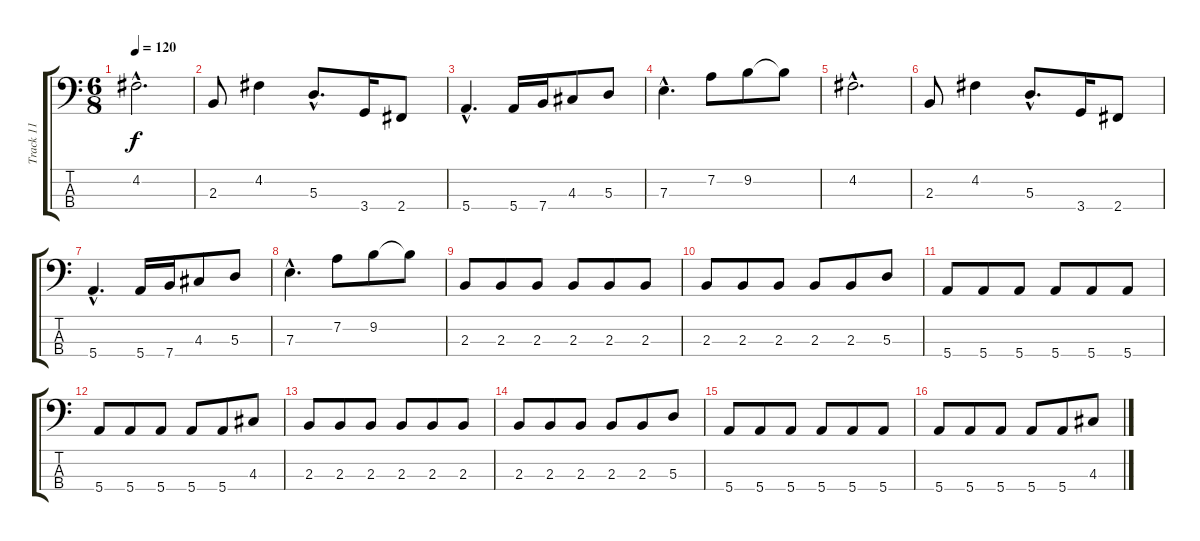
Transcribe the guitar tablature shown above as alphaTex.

\track ("Track 11" "Track 11") {instrument electricbassfinger}
\staff {score tabs}
\tuning (G2 D2 A1 E1) {hide}
\ts (6 8)
\tempo 120
\clef f4
\ks c
4.2{hac}.2{d dy f} |
2.3.8 4.2.4 5.3{hac}.8{d} 3.4.16 2.4.8 |
5.4{hac}.4{d} 5.4.16 7.4.16 4.3.8 5.3.8 |
7.3{hac}.4{d} 7.2.8 9.2.8 9.2{t}.8 |
4.2{hac}.2{d} |
2.3.8 4.2.4 5.3{hac}.8{d} 3.4.16 2.4.8 |
5.4{hac}.4{d} 5.4.16 7.4.16 4.3.8 5.3.8 |
7.3{hac}.4{d} 7.2.8 9.2.8 9.2{t}.8 |
2.3.8 2.3.8 2.3.8 2.3.8 2.3.8 2.3.8 |
2.3.8 2.3.8 2.3.8 2.3.8 2.3.8 5.3.8 |
5.4.8 5.4.8 5.4.8 5.4.8 5.4.8 5.4.8 |
5.4.8 5.4.8 5.4.8 5.4.8 5.4.8 4.3.8 |
2.3.8 2.3.8 2.3.8 2.3.8 2.3.8 2.3.8 |
2.3.8 2.3.8 2.3.8 2.3.8 2.3.8 5.3.8 |
5.4.8 5.4.8 5.4.8 5.4.8 5.4.8 5.4.8 |
5.4.8 5.4.8 5.4.8 5.4.8 5.4.8 4.3.8
